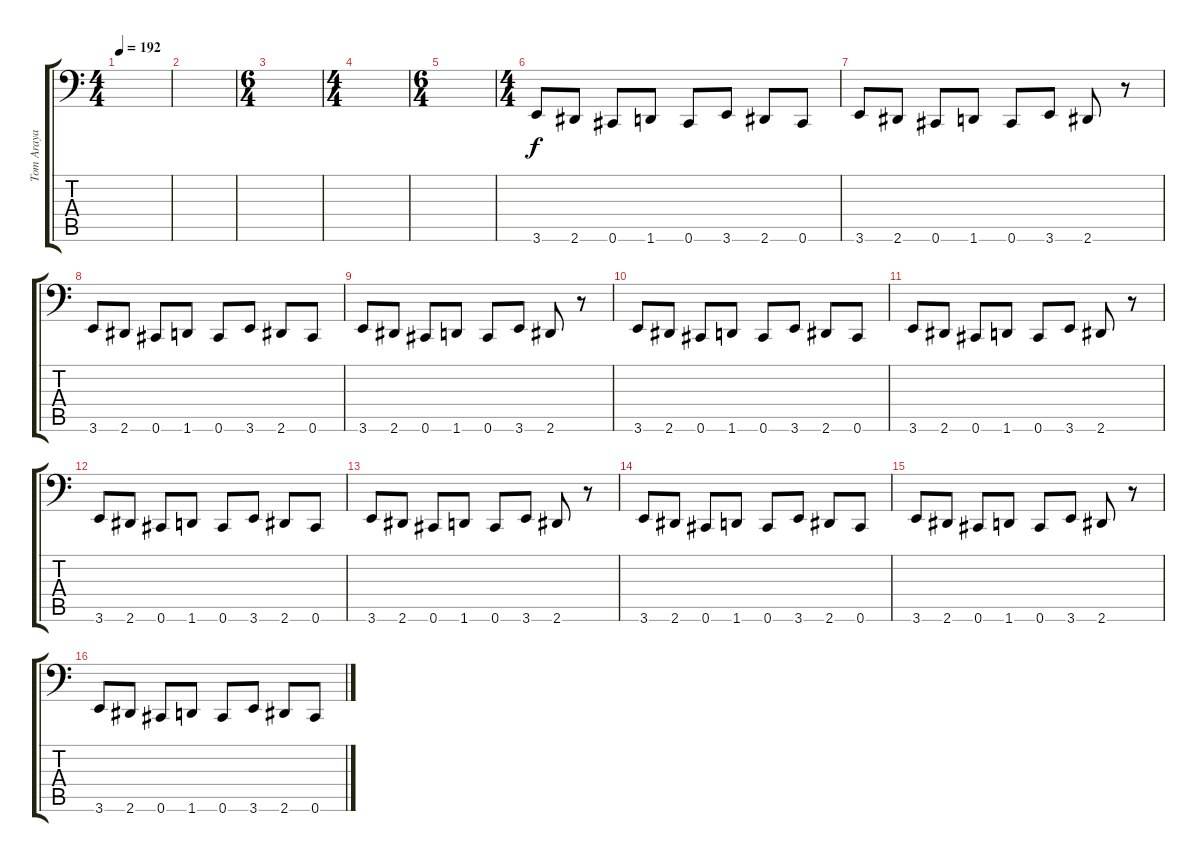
\track ("Tom Araya" "Tom Araya") {instrument electricbasspick}
\staff {score tabs}
\tuning (Db3 Ab2 E2 B1 Gb1 Db1) {hide}
\ts (4 4)
\tempo 192
\clef f4
\ks c
|
|
\ts (6 4)
|
\ts (4 4)
|
\ts (6 4)
|
\ts (4 4)
3.6.8 2.6.8 0.6.8 1.6.8 0.6.8 3.6.8 2.6.8 0.6.8 |
3.6.8 2.6.8 0.6.8 1.6.8 0.6.8 3.6.8 2.6.8 r.8 |
3.6.8 2.6.8 0.6.8 1.6.8 0.6.8 3.6.8 2.6.8 0.6.8 |
3.6.8 2.6.8 0.6.8 1.6.8 0.6.8 3.6.8 2.6.8 r.8 |
3.6.8 2.6.8 0.6.8 1.6.8 0.6.8 3.6.8 2.6.8 0.6.8 |
3.6.8 2.6.8 0.6.8 1.6.8 0.6.8 3.6.8 2.6.8 r.8 |
3.6.8 2.6.8 0.6.8 1.6.8 0.6.8 3.6.8 2.6.8 0.6.8 |
3.6.8 2.6.8 0.6.8 1.6.8 0.6.8 3.6.8 2.6.8 r.8 |
3.6.8 2.6.8 0.6.8 1.6.8 0.6.8 3.6.8 2.6.8 0.6.8 |
3.6.8 2.6.8 0.6.8 1.6.8 0.6.8 3.6.8 2.6.8 r.8 |
3.6.8 2.6.8 0.6.8 1.6.8 0.6.8 3.6.8 2.6.8 0.6.8
